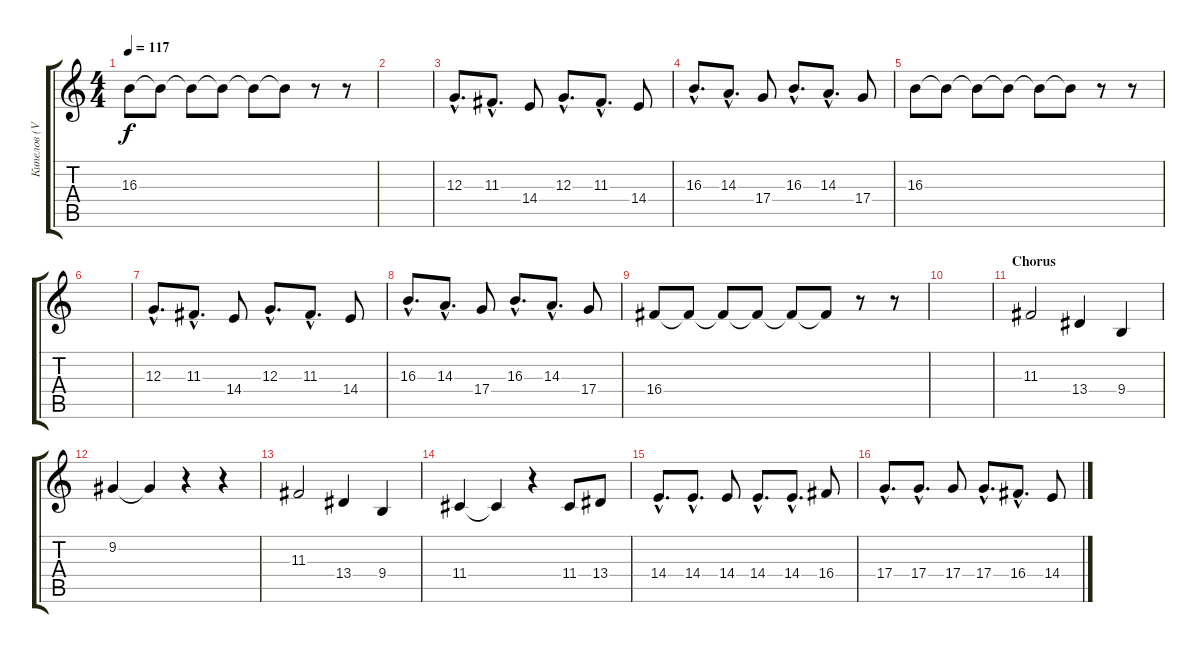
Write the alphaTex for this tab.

\track ("Кипелов (Vocal)" "Кипелов (V") {instrument lead6voice}
\staff {score tabs}
\tuning (E4 B3 G3 D3 A2 E2) {hide}
\ts (4 4)
\tempo 117
\clef g2
\ks c
16.3.8{dy f} 16.3{t}.8 16.3{t}.8 16.3{t}.8 16.3{t}.8 16.3{t}.8 r.8 r.8 |
|
12.3{hac}.8{d} 11.3{hac}.8{d} 14.4.8 12.3{hac}.8{d} 11.3{hac}.8{d} 14.4.8 |
16.3{hac}.8{d} 14.3{hac}.8{d} 17.4.8 16.3{hac}.8{d} 14.3{hac}.8{d} 17.4.8 |
16.3.8 16.3{t}.8 16.3{t}.8 16.3{t}.8 16.3{t}.8 16.3{t}.8 r.8 r.8 |
|
12.3{hac}.8{d} 11.3{hac}.8{d} 14.4.8 12.3{hac}.8{d} 11.3{hac}.8{d} 14.4.8 |
16.3{hac}.8{d} 14.3{hac}.8{d} 17.4.8 16.3{hac}.8{d} 14.3{hac}.8{d} 17.4.8 |
16.4.8 16.4{t}.8 16.4{t}.8 16.4{t}.8 16.4{t}.8 16.4{t}.8 r.8 r.8 |
|
\section ("" "Chorus")
11.3.2 13.4.4 9.4.4 |
9.2.4 9.2{t}.4 r.4 r.4 |
11.3.2 13.4.4 9.4.4 |
11.4.4 11.4{t}.4 r.4 11.4.8 13.4.8 |
14.4{hac}.8{d} 14.4{hac}.8{d} 14.4.8 14.4{hac}.8{d} 14.4{hac}.8{d} 16.4.8 |
17.4{hac}.8{d} 17.4{hac}.8{d} 17.4.8 17.4{hac}.8{d} 16.4{hac}.8{d} 14.4.8
